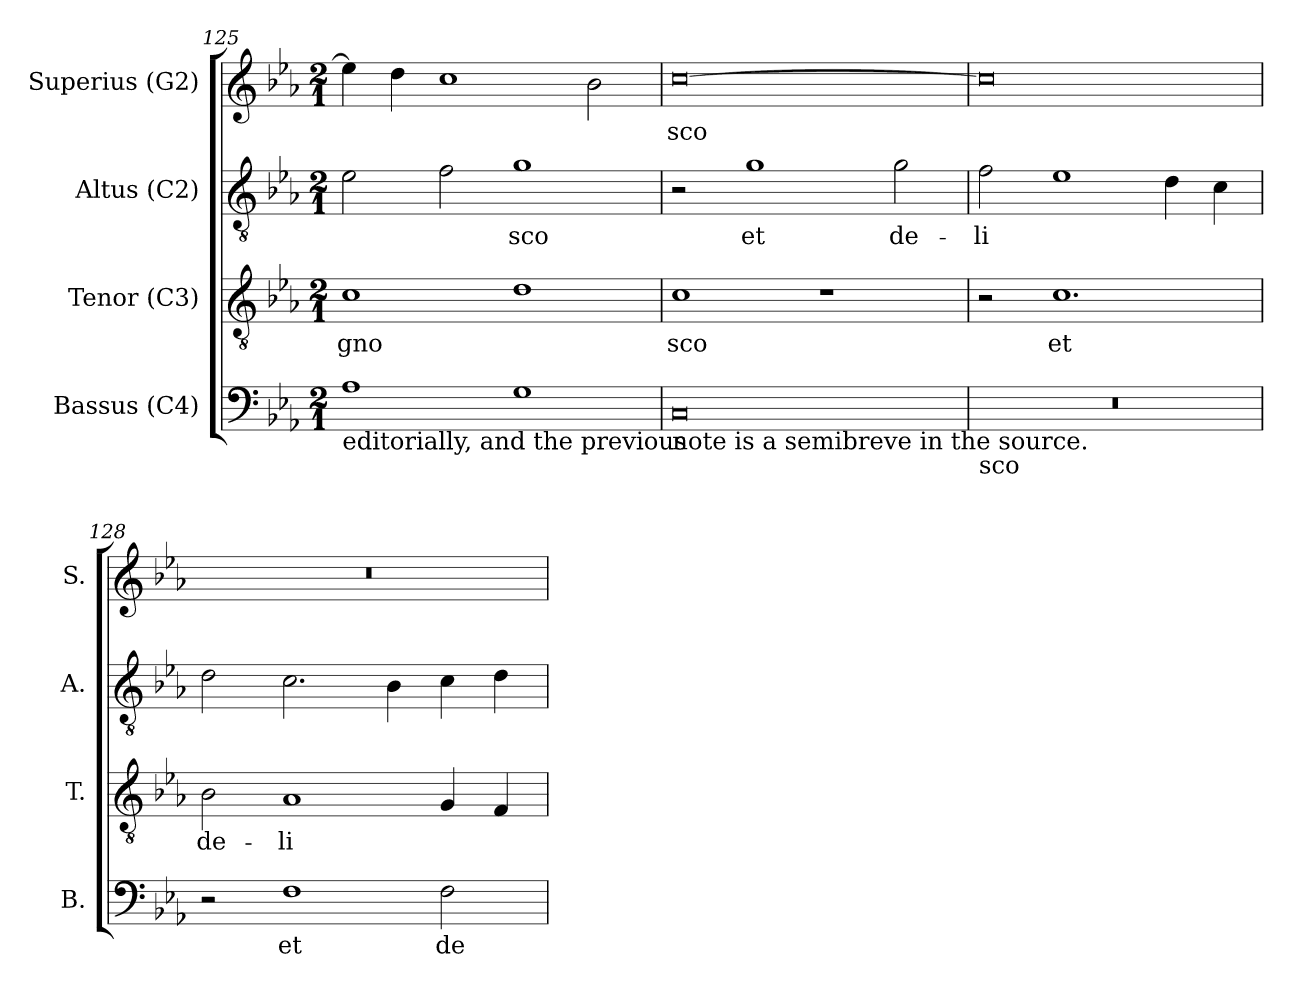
**kern	**text	**kern	**text	**kern	**text	**kern	**text
*part4	*part4	*part3	*part3	*part2	*part2	*part1	*part1
*staff4	*staff4	*staff3	*staff3	*staff2	*staff2	*staff1	*staff1
*I"Bassus (C4)	*	*I"Tenor (C3)	*	*I"Altus (C2)	*	*I"Superius (G2)	*
*I'B.	*	*I'T.	*	*I'A.	*	*I'S.	*
*clefF4	*	*clefGv2	*	*clefGv2	*	*clefG2	*
*k[b-e-a-]	*	*k[b-e-a-]	*	*k[b-e-a-]	*	*k[b-e-a-]	*
*E-:	*	*E-:	*	*E-:	*	*E-:	*
*M2/1	*	*M2/1	*	*M2/1	*	*M2/1	*
=125	=125	=125	=125	=125	=125	=125	=125
!LO:TX:b:t=editorially, and the previous	!	!	!	!	!	!	!
!	!LO:LY:b:cj	!	!LO:LY:b:cj	!	!LO:LY:b:cj	!	!LO:LY:b:cj
1A-	--	1c	-gno-	2e-\	--	4ee-\]	--
!	!	!	!	!	!	!	!LO:LY:b:cj
.	.	.	.	.	.	4dd\	--
!	!	!	!	!	!LO:LY:b:cj	!	!LO:LY:b:cj
.	.	.	.	2f\	--	1cc	--
!	!LO:LY:b:cj	!	!LO:LY:b:cj	!	!LO:LY:b:cj	!	!
1G	--	1d	--	1g	-sco	.	.
!	!	!	!	!	!	!	!LO:LY:b:cj
.	.	.	.	.	.	2b-\	--
=126	=126	=126	=126	=126	=126	=126	=126
!LO:TX:b:t=note is a semibreve in the source.	!	!	!	!	!	!	!
!	!LO:LY:b:cj	!	!LO:LY:b:cj	!	!	!	!LO:LY:b:cj
0C	--	1c	-sco	2r	.	[>0cc	-sco
!	!	!	!	!	!LO:LY:b:cj	!	!
.	.	.	.	1g	et	.	.
.	.	1r	.	.	.	.	.
!	!	!	!	!	!LO:LY:b:cj	!	!
.	.	.	.	2g\	de-	.	.
!!LO:PB:g=z
=127	=127	=127	=127	=127	=127	=127	=127
!LO:TX:b:t=sco	!	!	!	!	!	!	!
!	!	!	!	!	!LO:LY:b:cj	!	!LO:LY:b:cj
0r	.	2r	.	2f\	-li-	0cc]	.
!	!	!	!LO:LY:b:cj	!	!LO:LY:b:cj	!	!
.	.	1.c	et	1e-	--	.	.
!	!	!	!	!	!LO:LY:b:cj	!	!
.	.	.	.	4d\	--	.	.
!	!	!	!	!	!LO:LY:b:cj	!	!
.	.	.	.	4c\	--	.	.
=128	=128	=128	=128	=128	=128	=128	=128
!	!	!	!LO:LY:b:cj	!	!LO:LY:b:cj	!	!
2r	.	2B-\	de-	2d\	--	0r	.
!	!LO:LY:b:cj	!	!LO:LY:b:cj	!	!LO:LY:b:cj	!	!
1F	-et	1A-	-li-	2.c\	--	.	.
!	!	!	!	!	!LO:LY:b:cj	!	!
.	.	.	.	4B-\	--	.	.
!	!LO:LY:b:cj	!	!LO:LY:b:cj	!	!LO:LY:b:cj	!	!
2F\	de-	4G/	--	4c\	--	.	.
!	!	!	!LO:LY:b:cj	!	!LO:LY:b:cj	!	!
.	.	4F/	--	4d\	--	.	.
=	=	=	=	=	=	=	=
*-	*-	*-	*-	*-	*-	*-	*-
